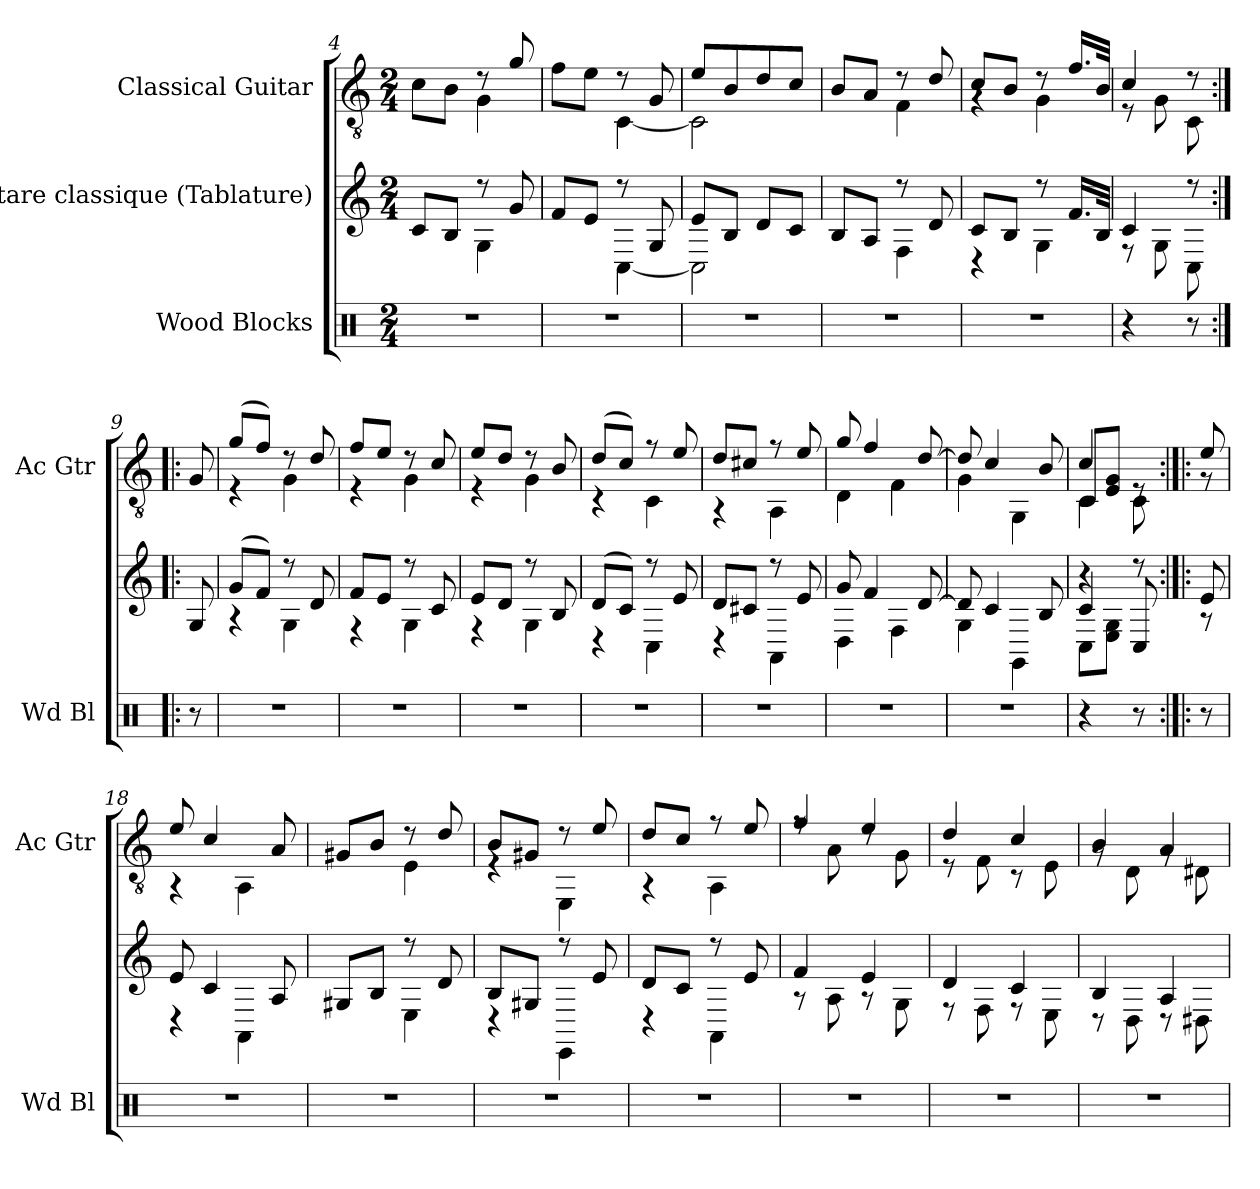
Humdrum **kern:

**kern	**kern	**kern
*part3	*part2	*part1
*staff3	*staff2	*staff1
*I"Wood Blocks	*I"Guitare classique (Tablature)	*I"Classical Guitar
*I'Wd Bl	*	*I'Ac Gtr
*clefX	*	*clefGv2
*k[]	*k[]	*k[]
*M2/4	*M2/4	*M2/4
=4	=4	=4
*	*^	*^
2r	8cL	4ryy	8c\L	4rGyy
.	8BJ	.	8B\J	.
.	8r	4G	8rd	4G\
.	8g	.	8g/	.
=5	=5	=5	=5	=5
2r	8fL	4ryy	8f\L	4ryy
.	8eJ	.	8e\J	.
.	8r	[4C<	8r	[4C<\
.	8G	.	8G/	.
=6	=6	=6	=6	=6
2r	8eL	2C]	8e/L	2C\]
.	8BJ	.	8B/	.
.	8dL	.	8d/	.
.	8cJ	.	8c/J	.
=7	=7	=7	=7	=7
2r	8BL	4ryy	8B/L	4rGyy
.	8AJ	.	8A/J	.
.	8r	4F<	8rd	4F<\
.	8d	.	8d/	.
=8	=8	=8	=8	=8
2r	8cL	4r	8c/L	4rG
.	8BJ	.	8B/J	.
.	8r	4G<	8rd	4G<\
.	16.fLL	.	16.f/LL	.
.	32BJJk	.	32B/JJk	.
!!LO:LB:g=z	!!
=9	=9	=9	=9	=9
4r	4c	8r	4c/	8r
.	.	8G	.	8G\
8r	8r	8C	8r	8C\
*	*v	*v	*	*
*	*	*v	*v
=9X3:|!|:	=9X3:|!|:	=9X3:|!|:
8r	8G	8G/
=10	=10	=10
*	*^	*^
2r	(>8gL	4r	(<8g/L	4r
.	8fJ)	.	8f/J)	.
.	8r	4G	8rd	4G\
.	8d	.	8d/	.
=11	=11	=11	=11	=11
2r	8fL	4r	8f/L	4r
.	8eJ	.	8e/J	.
.	8r	4G	8rd	4G\
.	8c	.	8c/	.
=12	=12	=12	=12	=12
2r	8eL	4r	8e/L	4r
.	8dJ	.	8d/J	.
.	8r	4G	8rd	4G\
.	8B	.	8B/	.
=13	=13	=13	=13	=13
2r	(>8dL	4r	(<8d/L	4r
.	8cJ)	.	8c/J)	.
.	8r	4C	8r	4C\
.	8e	.	8e/	.
=14	=14	=14	=14	=14
2r	8dL	4r	8d/L	4r
.	8c#XJ	.	8c#X/J	.
.	8r	4AA	8r	4AA\
.	8e	.	8e/	.
=15	=15	=15	=15	=15
2r	8g	4D	8g/	4D\
.	4f	.	4f/	.
.	.	4F<	.	4F<\
.	[8d	.	[8d/	.
=16	=16	=16	=16	=16
2r	8d]	4G	8d/]	4G\
.	4c	.	4c/	.
.	.	4GG<	.	4GG<\
.	8B	.	8B/	.
=17	=17	=17	=17	=17
*	*	*^	*	*^
4r	4c	8CL	4r	4c/	8C/L	4C<\
.	.	8E<\ 8G<\J	.	.	8E/< 8G/<J	.
8r	8ryy	8r	8C	8ryy	8rE	8C\
*	*	*v	*v	*	*	*
*	*	*	*	*v	*v
!!LO:LB:g=z
=17X4:|!|:	=17X4:|!|:	=17X4:|!|:	=17X4:|!|:	=17X4:|!|:
8r	8e	8r	8e/	8r
=18	=18	=18	=18	=18
2r	8e	4r	8e/	4r
.	4c	.	4c/	.
.	.	4AA	.	4AA\
.	8A	.	8A/	.
=19	=19	=19	=19	=19
2r	8G#XL	4ryy	8G#X/L	4rEyy
.	8BJ	.	8B/J	.
.	8r	4E<	8rd	4E<\
.	8d	.	8d/	.
=20	=20	=20	=20	=20
2r	8BL	4r	8B/L	4rE
.	8G#XJ	.	8G#X/J	.
.	8r	4EE	8r	4EE\
.	8e	.	8e/	.
=21	=21	=21	=21	=21
2r	8dL	4r	8d/L	4r
.	8cJ	.	8c/J	.
.	8r	4AA	8r	4AA\
.	8e	.	8e/	.
=22	=22	=22	=22	=22
2r	4f	8r	4f/	8rf
.	.	8A<	.	8A<\
.	4e	8r	4e/	8rd
.	.	8G	.	8G\
=23	=23	=23	=23	=23
2r	4d	8r	4d/	8r
.	.	8F<	.	8F<\
.	4c	8r	4c/	8r
.	.	8E<	.	8E<\
=24	=24	=24	=24	=24
2r	4B	8r	4B/	8rG
.	.	8D	.	8D\
.	4A	8r	4A/	8rG
.	.	8D#X<	.	8D#X<\
*	*v	*v	*	*
*	*	*v	*v
=	=	=
*-	*-	*-
